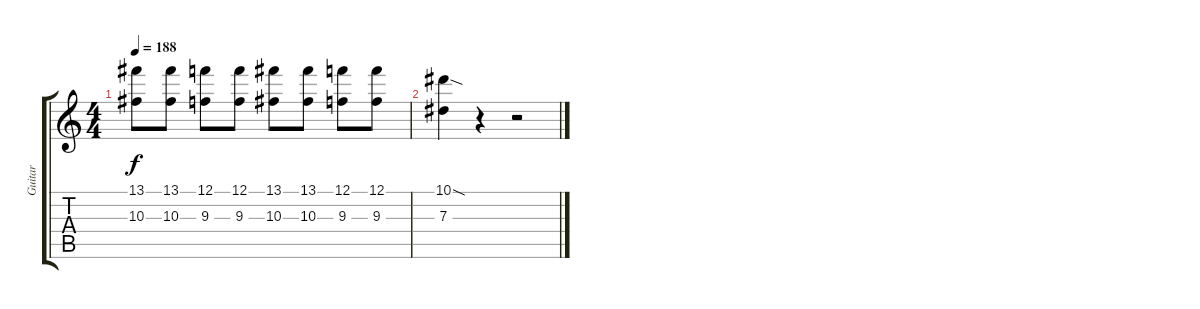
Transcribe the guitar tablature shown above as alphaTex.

\track ("Guitar" "Guitar") {instrument overdrivenguitar}
\staff {score tabs}
\tuning (F4 C4 Ab3 Eb3 Bb2 F2) {hide}
\ts (4 4)
\tempo 188
\clef g2
\ks c
(13.1 10.3).8{dy f} (13.1 10.3).8 (12.1 9.3).8 (12.1 9.3).8 (13.1 10.3).8 (13.1 10.3).8 (12.1 9.3).8 (12.1 9.3).8 |
(10.1{sod} 7.3).4 r.4 r.2
